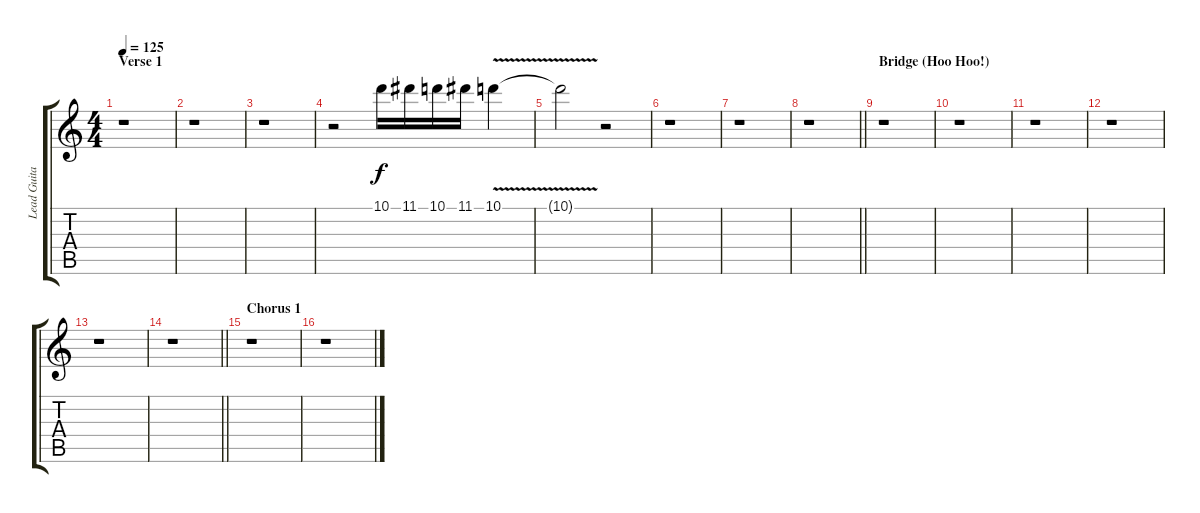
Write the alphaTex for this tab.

\track ("Lead Guitar Fills" "Lead Guita") {instrument distortionguitar}
\staff {score tabs}
\tuning (E4 B3 G3 D3 A2 E2) {hide}
\ts (4 4)
\section ("" "Verse 1")
\tempo 125
\clef g2
\ks c
r.1{dy f instrument distortionguitar} |
r.1 |
r.1 |
r.2 10.1.16 11.1.16 10.1.16 11.1.16 10.1{v}.4 |
10.1{t}.2 r.2 |
r.1 |
r.1 |
\barLineRight lightlight
r.1 |
\section ("" "Bridge (Hoo Hoo!)")
r.1 |
r.1 |
r.1 |
r.1 |
r.1 |
\barLineRight lightlight
r.1 |
\section ("" "Chorus 1")
r.1 |
r.1
